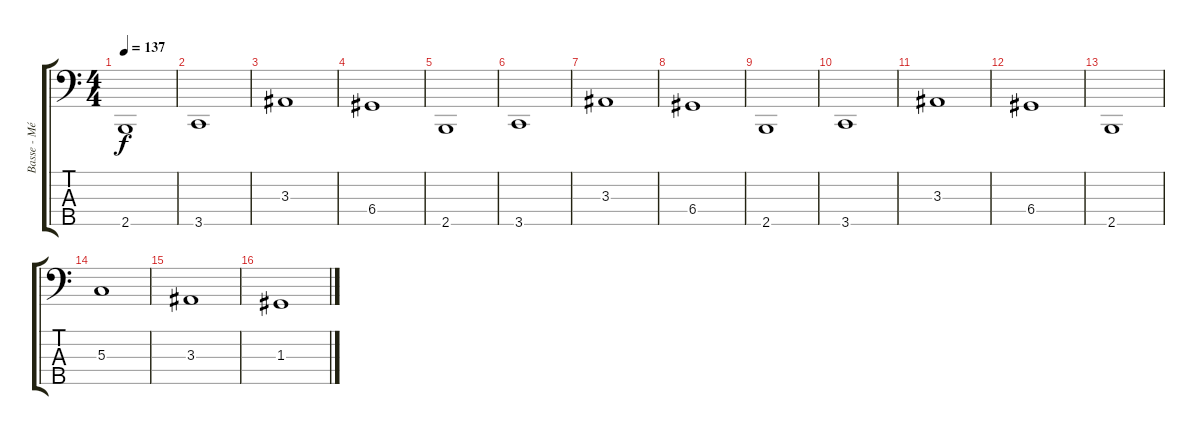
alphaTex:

\track ("Basse - Mélanie / Vidda" "Basse - Mé") {instrument electricbassfinger}
\staff {score tabs}
\tuning (F2 C2 G1 D1 A0) {hide}
\ts (4 4)
\tempo 137
\clef f4
\ks c
2.5.1{dy f} |
3.5.1 |
3.3.1 |
6.4.1 |
2.5.1 |
3.5.1 |
3.3.1 |
6.4.1 |
2.5.1 |
3.5.1 |
3.3.1 |
6.4.1 |
2.5.1 |
5.3.1{instrument synthbass2} |
3.3.1 |
1.3.1
